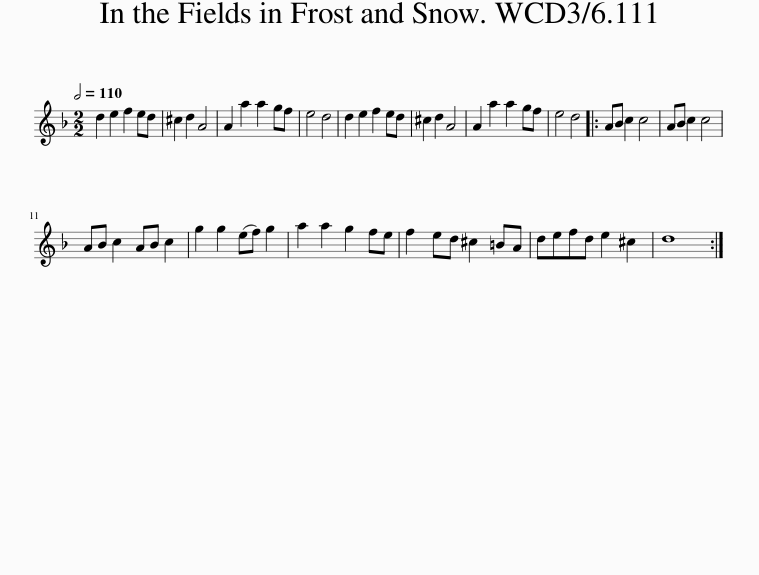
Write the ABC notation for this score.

X:1
L:1/8
Q:1/2=110
M:2/2
I:linebreak $
K:Dmin
V:1 treble
V:1
 d2 e2 f2 ed | ^c2 d2 A4 | A2 a2 a2 gf | e4 d4 | d2 e2 f2 ed | %5
 ^c2 d2 A4 | A2 a2 a2 gf | e4 d4 |: AB c2 c4 | AB c2 c4 |$ %10
 AB c2 AB c2 | g2 g2 (ef) g2 | a2 a2 g2 fe | f2 ed ^c2 =BA | defd e2 ^c2 | %15
 d8 :| %16
